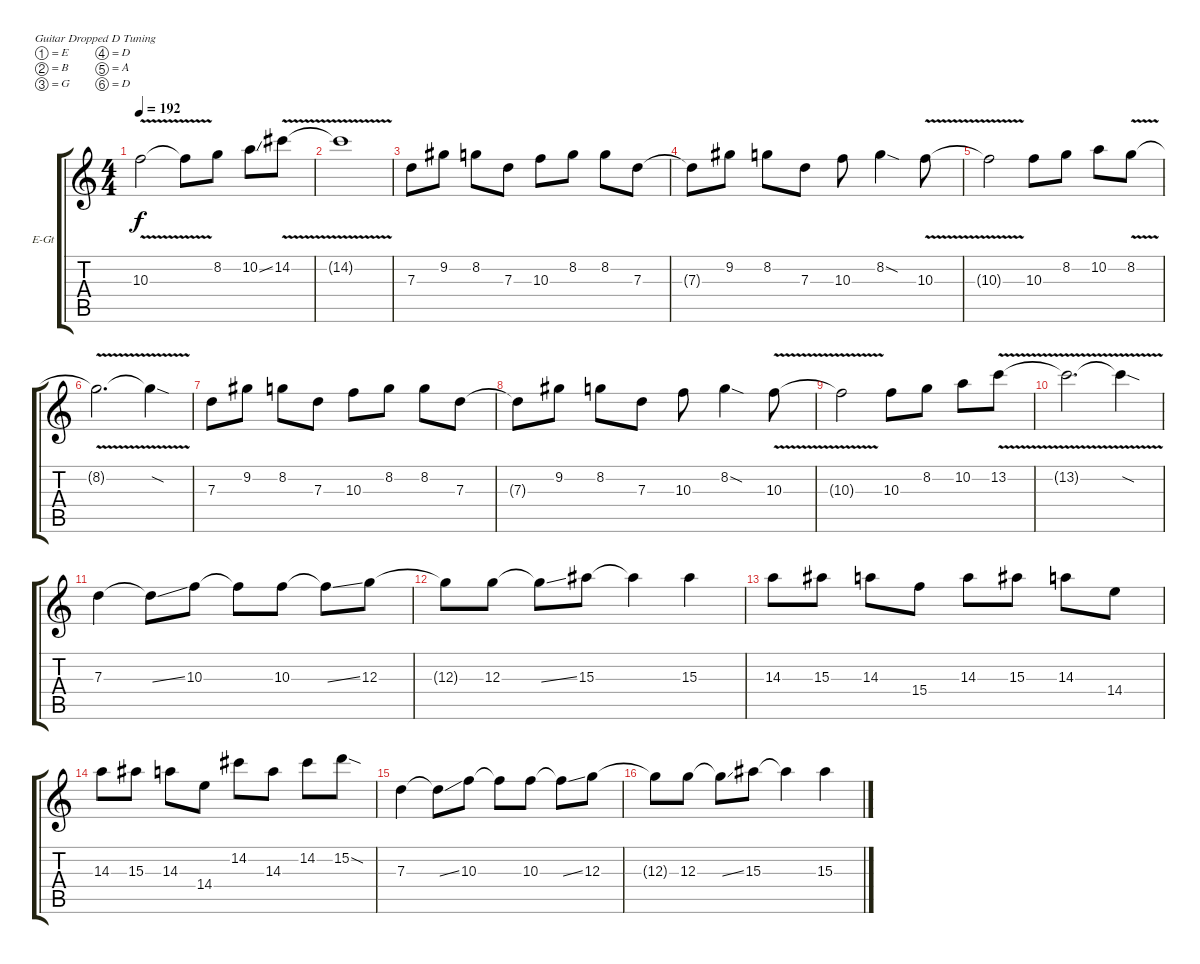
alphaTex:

\defaultSystemsLayout 4
\bracketExtendMode groupsimilarinstruments
\firstSystemTrackNameOrientation horizontal
\otherSystemsTrackNameOrientation horizontal
\track ("Electric Guitar" "E-Gt") {instrument distortionguitar}
\staff {score tabs}
\tuning (E4 B3 G3 D3 A2 D2)
\ts (4 4)
\tempo 192
\clef g2
\ks c
10.3{v}.2{dy f} 10.3{v t}.8 8.2.8 10.2{ss}.8 14.2{v}.8 |
14.2{v t}.1 |
7.3.8 9.2.8 8.2.8 7.3.8 10.3.8 8.2.8 8.2.8 7.3.8 |
7.3{t}.8 9.2.8 8.2.8 7.3.8 10.3.8 8.2{sod}.4 10.3{v}.8 |
10.3{v t}.2 10.3.8 8.2.8 10.2.8 8.2{v}.8 |
8.2{v t}.2{d} 8.2{sod t}.4 |
7.3.8 9.2.8 8.2.8 7.3.8 10.3.8 8.2.8 8.2.8 7.3.8 |
7.3{t}.8 9.2.8 8.2.8 7.3.8 10.3.8 8.2{sod}.4 10.3{v}.8 |
10.3{v t}.2 10.3.8 8.2.8 10.2.8 13.2{v}.8 |
13.2{v t}.2{d} 13.2{sod t}.4 |
7.3.4 7.3{ss t}.8 10.3.8 10.3{t}.8 10.3.8 10.3{ss t}.8 12.3.8 |
12.3{t}.8 12.3.8 12.3{ss t}.8 15.3.8 15.3{t}.4 15.3.4 |
14.3.8 15.3.8 14.3.8 15.4.8 14.3.8 15.3.8 14.3.8 14.4.8 |
14.3.8 15.3.8 14.3.8 14.4.8 14.2.8 14.3.8 14.2.8 15.2{sod}.8 |
7.3.4 7.3{ss t}.8 10.3.8 10.3{t}.8 10.3.8 10.3{ss t}.8 12.3.8 |
12.3{t}.8 12.3.8 12.3{ss t}.8 15.3.8 15.3{t}.4 15.3.4
